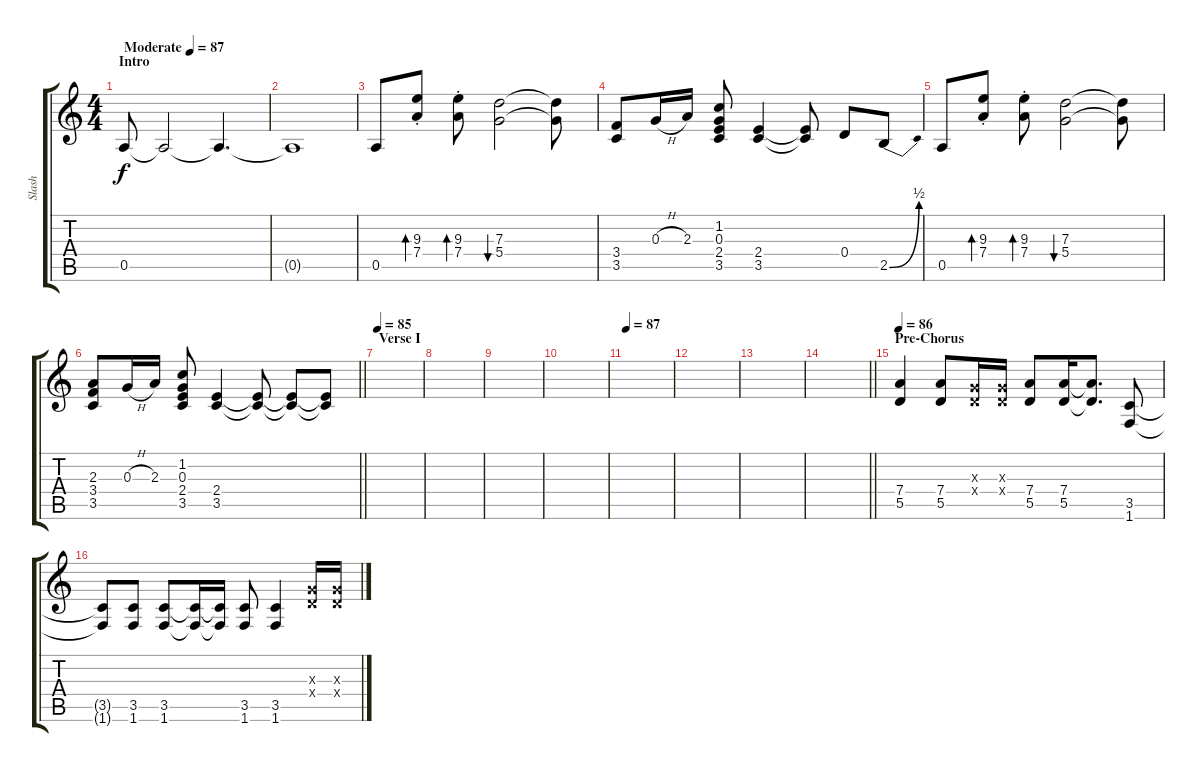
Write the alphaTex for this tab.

\track ("Slash" "Slash") {instrument overdrivenguitar}
\staff {score tabs}
\tuning (E4 B3 G3 D3 A2 E2) {hide}
\ts (4 4)
\section ("" "Intro")
\tempo (87 "Moderate")
\clef g2
\ks c
0.5.8{dy f volume 0 balance 8 instrument overdrivenguitar} 0.5{t}.2{volume 13} 0.5{t}.4{d} |
0.5{t}.1 |
0.5.8 (9.3{st} 7.4{st}).8{bd 60} (9.3{st} 7.4{st}).8{bd 60} (7.3 5.4).2{bu 60} (7.3{t} 5.4{t}).8 |
(3.4 3.5).8 0.3{h}.16 2.3.16 (1.2 0.3 2.4 3.5).8 (2.4 3.5).4 (2.4{t} 3.5{t}).8 0.4.8 2.5{be (bend 0 0 60 2)}.8 |
0.5.8 (9.3{st} 7.4{st}).8{bd 60} (9.3{st} 7.4{st}).8{bd 60} (7.3 5.4).2{bu 60} (7.3{t} 5.4{t}).8 |
\barLineRight lightlight
(2.3 3.4 3.5).8 0.3{h}.16 2.3.16 (1.2 0.3 2.4 3.5).8 (2.4 3.5).4 (2.4{t} 3.5{t}).8 (2.4{t} 3.5{t}).8 (2.4{t} 3.5{t}).8 |
\section ("" "Verse I")
\tempo 85
|
|
|
|
\tempo 87
|
|
|
\barLineRight lightlight
|
\section ("" "Pre-Chorus")
\tempo 86
(7.4 5.5).4{volume 13 balance 10 instrument distortionguitar} (7.4 5.5).8 (0.3{x} 0.4{x}).16 (0.3{x} 0.4{x}).16 (7.4 5.5).8 (7.4 5.5).16 (7.4{t} 5.5{t}).8{d} (3.5 1.6).8 |
(3.5{t} 1.6{t}).8 (3.5 1.6).8 (3.5 1.6).8 (3.5{t} 1.6{t}).16 (3.5{t} 1.6{t}).16 (3.5 1.6).8 (3.5 1.6).4 (0.3{x} 0.4{x}).16 (0.3{x} 0.4{x}).16
